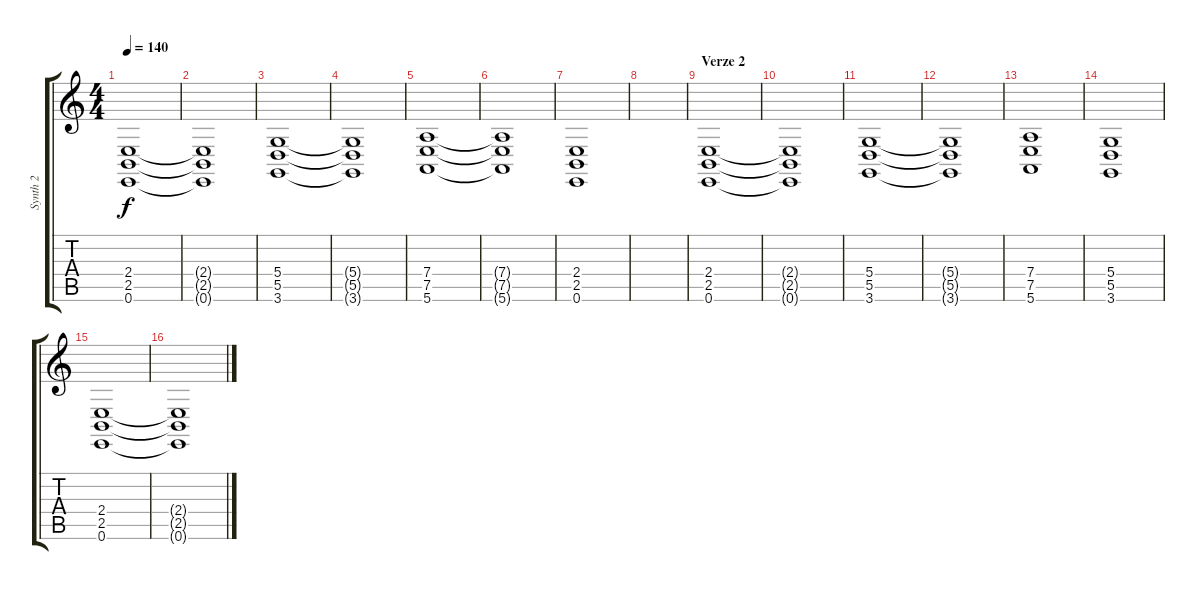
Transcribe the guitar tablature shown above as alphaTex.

\track ("Synth 2" "Synth 2") {instrument lead2sawtooth}
\staff {score tabs}
\tuning (E4 B3 G3 D3 A2 E2) {hide}
\ts (4 4)
\tempo 140
\clef g2
\ks c
(2.4 2.5 0.6).1{dy f} |
(2.4{t} 2.5{t} 0.6{t}).1 |
(5.4 5.5 3.6).1 |
(5.4{t} 5.5{t} 3.6{t}).1 |
(7.4 7.5 5.6).1 |
(7.4{t} 7.5{t} 5.6{t}).1 |
(2.4 2.5 0.6).1 |
|
\section ("" "Verze 2")
(2.4 2.5 0.6).1 |
(2.4{t} 2.5{t} 0.6{t}).1 |
(5.4 5.5 3.6).1 |
(5.4{t} 5.5{t} 3.6{t}).1 |
(7.4 7.5 5.6).1 |
(5.4 5.5 3.6).1 |
(2.4 2.5 0.6).1 |
(2.4{t} 2.5{t} 0.6{t}).1
